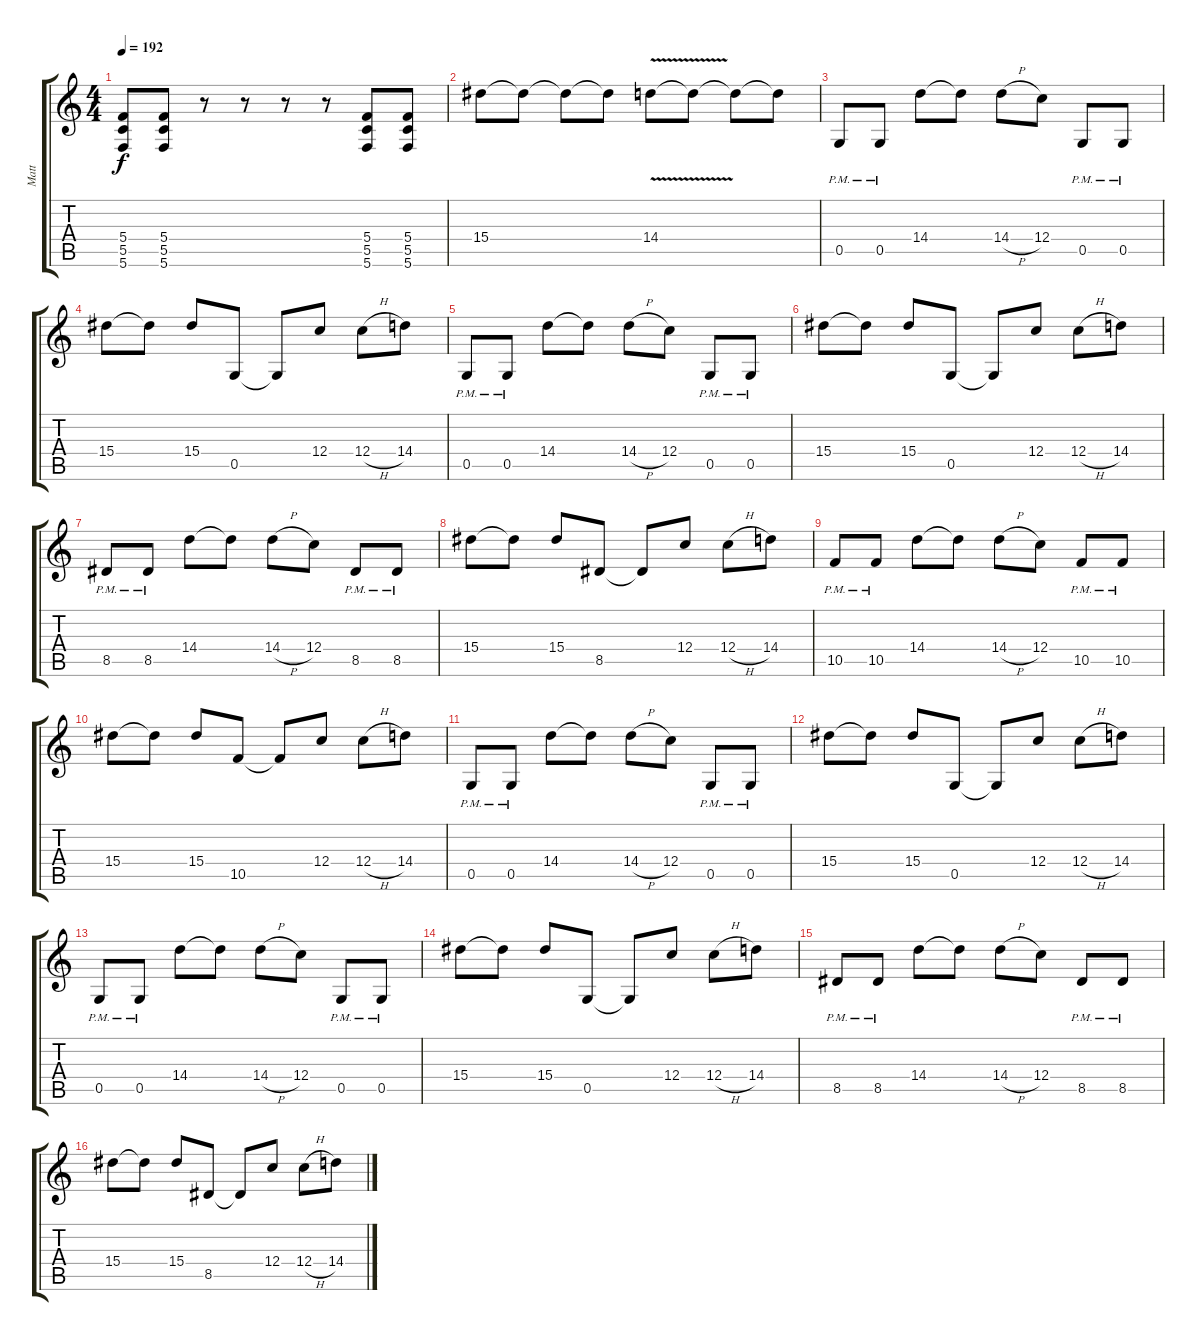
\track ("Matt" "Matt") {instrument distortionguitar}
\staff {score tabs}
\tuning (D4 A3 F3 C3 G2 C2) {hide}
\ts (4 4)
\tempo 192
\clef g2
\ks c
(5.4 5.5 5.6).8{dy f} (5.4 5.5 5.6).8 r.8 r.8 r.8 r.8 (5.4 5.5 5.6).8 (5.4 5.5 5.6).8 |
15.4.8 15.4{t}.8 15.4{t}.8 15.4{t}.8 14.4{v}.8 14.4{t}.8 14.4{t}.8 14.4{t}.8 |
0.5{pm}.8{volume 16} 0.5{pm}.8 14.4.8 14.4{t}.8 14.4{h}.8 12.4.8 0.5{pm}.8 0.5{pm}.8 |
15.4.8 15.4{t}.8 15.4.8 0.5.8 0.5{t}.8 12.4.8 12.4{h}.8 14.4.8 |
0.5{pm}.8{volume 16} 0.5{pm}.8 14.4.8 14.4{t}.8 14.4{h}.8 12.4.8 0.5{pm}.8 0.5{pm}.8 |
15.4.8 15.4{t}.8 15.4.8 0.5.8 0.5{t}.8 12.4.8 12.4{h}.8 14.4.8 |
8.5{pm}.8{volume 16} 8.5{pm}.8 14.4.8 14.4{t}.8 14.4{h}.8 12.4.8 8.5{pm}.8 8.5{pm}.8 |
15.4.8 15.4{t}.8 15.4.8 8.5.8 8.5{t}.8 12.4.8 12.4{h}.8 14.4.8 |
10.5{pm}.8{volume 16} 10.5{pm}.8 14.4.8 14.4{t}.8 14.4{h}.8 12.4.8 10.5{pm}.8 10.5{pm}.8 |
15.4.8 15.4{t}.8 15.4.8 10.5.8 10.5{t}.8 12.4.8 12.4{h}.8 14.4.8 |
0.5{pm}.8{volume 16} 0.5{pm}.8 14.4.8 14.4{t}.8 14.4{h}.8 12.4.8 0.5{pm}.8 0.5{pm}.8 |
15.4.8 15.4{t}.8 15.4.8 0.5.8 0.5{t}.8 12.4.8 12.4{h}.8 14.4.8 |
0.5{pm}.8{volume 16} 0.5{pm}.8 14.4.8 14.4{t}.8 14.4{h}.8 12.4.8 0.5{pm}.8 0.5{pm}.8 |
15.4.8 15.4{t}.8 15.4.8 0.5.8 0.5{t}.8 12.4.8 12.4{h}.8 14.4.8 |
8.5{pm}.8{volume 16} 8.5{pm}.8 14.4.8 14.4{t}.8 14.4{h}.8 12.4.8 8.5{pm}.8 8.5{pm}.8 |
15.4.8 15.4{t}.8 15.4.8 8.5.8 8.5{t}.8 12.4.8 12.4{h}.8 14.4.8
